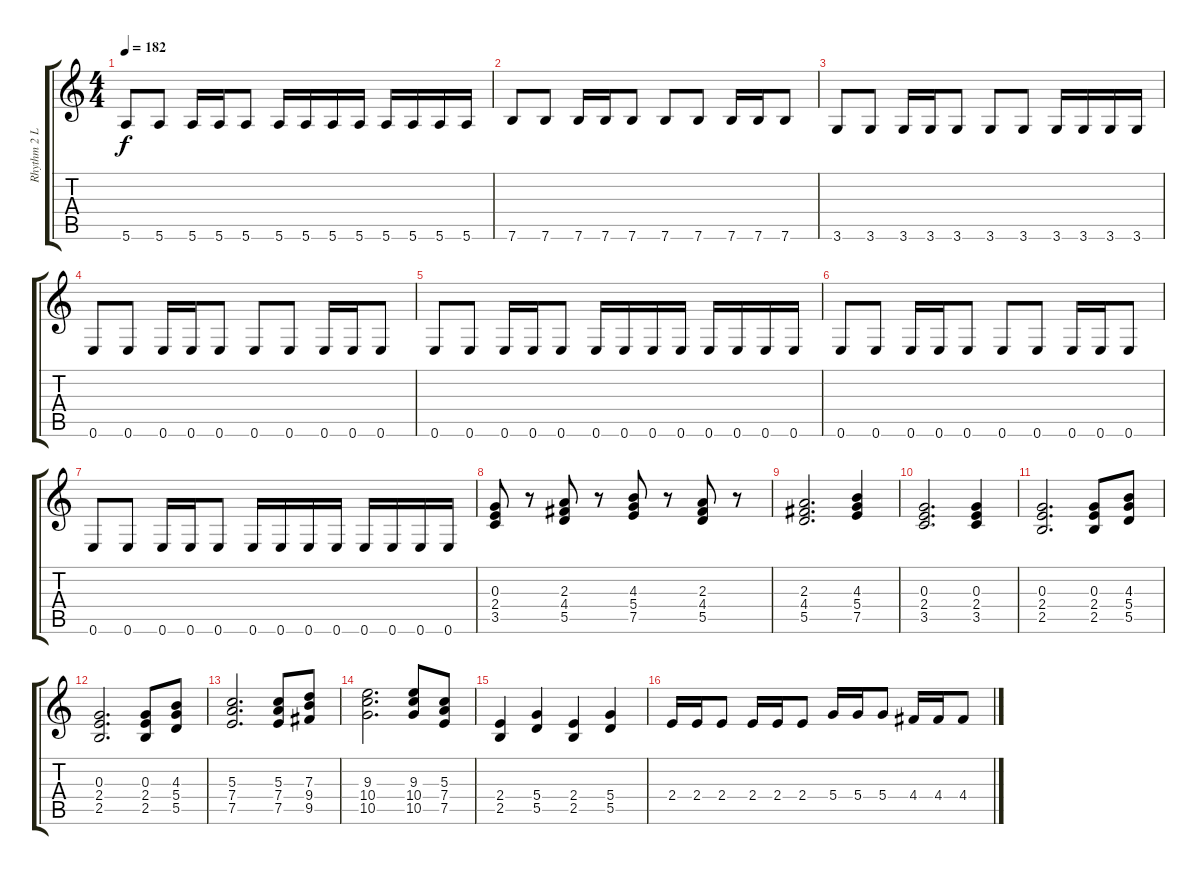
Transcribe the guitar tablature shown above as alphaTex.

\track ("Rhythm 2 L" "Rhythm 2 L") {instrument distortionguitar}
\staff {score tabs}
\tuning (E4 B3 G3 D3 A2 E2) {hide}
\ts (4 4)
\tempo 182
\clef g2
\ks c
5.6.8{dy f} 5.6.8 5.6.16 5.6.16 5.6.8 5.6.16 5.6.16 5.6.16 5.6.16 5.6.16 5.6.16 5.6.16 5.6.16 |
7.6.8 7.6.8 7.6.16 7.6.16 7.6.8 7.6.8 7.6.8 7.6.16 7.6.16 7.6.8 |
3.6.8 3.6.8 3.6.16 3.6.16 3.6.8 3.6.8 3.6.8 3.6.16 3.6.16 3.6.16 3.6.16 |
0.6.8 0.6.8 0.6.16 0.6.16 0.6.8 0.6.8 0.6.8 0.6.16 0.6.16 0.6.8 |
0.6.8 0.6.8 0.6.16 0.6.16 0.6.8 0.6.16 0.6.16 0.6.16 0.6.16 0.6.16 0.6.16 0.6.16 0.6.16 |
0.6.8 0.6.8 0.6.16 0.6.16 0.6.8 0.6.8 0.6.8 0.6.16 0.6.16 0.6.8 |
0.6.8 0.6.8 0.6.16 0.6.16 0.6.8 0.6.16 0.6.16 0.6.16 0.6.16 0.6.16 0.6.16 0.6.16 0.6.16 |
(0.3 2.4 3.5).8{volume 11} r.8 (2.3 4.4 5.5).8 r.8 (4.3 5.4 7.5).8 r.8 (2.3 4.4 5.5).8 r.8 |
(2.3 4.4 5.5).2{d volume 11 balance 14} (4.3 5.4 7.5).4 |
(0.3 2.4 3.5).2{d} (0.3 2.4 3.5).4 |
(0.3 2.4 2.5).2{d} (0.3 2.4 2.5).8 (4.3 5.4 5.5).8 |
(0.3 2.4 2.5).2{d} (0.3 2.4 2.5).8 (4.3 5.4 5.5).8 |
(5.3 7.4 7.5).2{d} (5.3 7.4 7.5).8 (7.3 9.4 9.5).8 |
(9.3 10.4 10.5).2{d} (9.3 10.4 10.5).8 (5.3 7.4 7.5).8 |
(2.4 2.5).4 (5.4 5.5).4 (2.4 2.5).4 (5.4 5.5).4 |
2.4.16 2.4.16 2.4.8 2.4.16 2.4.16 2.4.8 5.4.16 5.4.16 5.4.8 4.4.16 4.4.16 4.4.8
